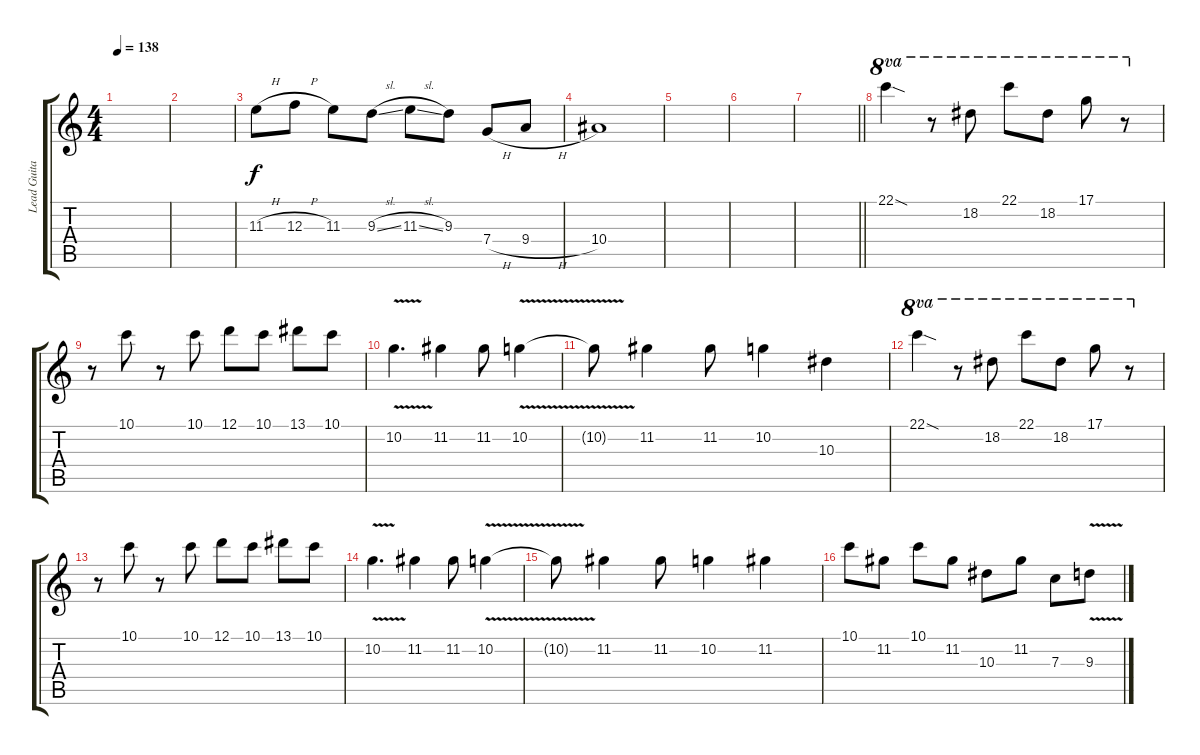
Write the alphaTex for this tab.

\track ("Lead Guitar" "Lead Guita") {instrument distortionguitar}
\staff {score tabs}
\tuning (D4 A3 F3 C3 G2 C2) {hide}
\ts (4 4)
\tempo 138
\clef g2
\ks c
|
|
11.3{h}.8 12.3{h}.8 11.3.8 9.3{sl}.8 11.3{sl}.8 9.3.8 7.4{h}.8 9.4{h}.8 |
10.4.1 |
|
|
\barLineRight lightlight
|
22.1{sod}.4{ot 8va} r.8{ot 8va} 18.2.8{ot 8va} 22.1.8{ot 8va} 18.2.8{ot 8va} 17.1.8{ot 8va} r.8{ot 8va} |
r.8 10.1.8 r.8 10.1.8 12.1.8 10.1.8 13.1.8 10.1.8 |
10.2{v}.4{d} 11.2.4 11.2.8 10.2{v}.4 |
10.2{t}.8 11.2.4 11.2.8 10.2.4 10.3.4 |
22.1{sod}.4{ot 8va} r.8{ot 8va} 18.2.8{ot 8va} 22.1.8{ot 8va} 18.2.8{ot 8va} 17.1.8{ot 8va} r.8{ot 8va} |
r.8 10.1.8 r.8 10.1.8 12.1.8 10.1.8 13.1.8 10.1.8 |
10.2{v}.4{d} 11.2.4 11.2.8 10.2{v}.4 |
10.2{t}.8 11.2.4 11.2.8 10.2.4 11.2.4 |
10.1.8 11.2.8 10.1.8 11.2.8 10.3.8 11.2.8 7.3.8 9.3{v}.8
